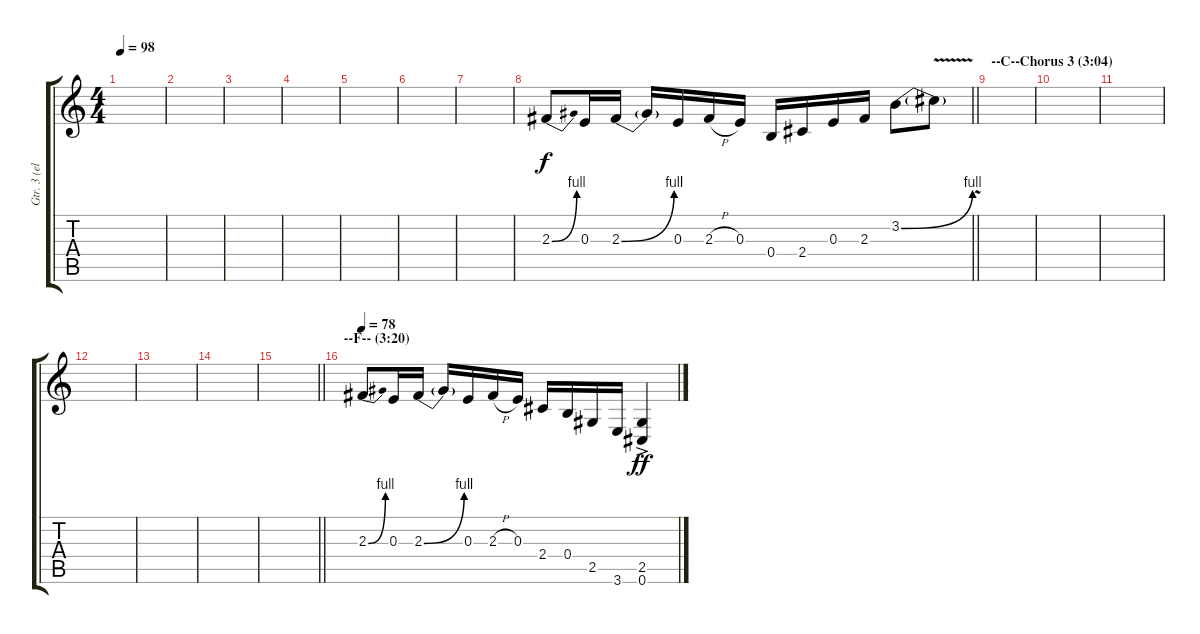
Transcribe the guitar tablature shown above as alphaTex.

\track ("Gtr. 3 (elec. w/dist.)" "Gtr. 3 (el") {instrument distortionguitar}
\staff {score tabs}
\tuning (Db4 Ab3 E3 B2 Gb2 Db2) {hide}
\ts (4 4)
\tempo 98
\clef g2
\ks c
|
|
|
|
|
|
|
\barLineRight lightlight
2.3{be (bend 0 0 60 4)}.8 0.3.16 2.3{be (bend 0 0 60 4)}.16 2.3{t}.16 0.3.16 2.3{h}.16 0.3.16 0.4.16 2.4.16 0.3.16 2.3.16 3.2{be (bend 0 0 60 4)}.8 3.2{v t}.8 |
\section ("" "--C--Chorus 3 (3:04)")
|
|
|
|
|
|
\barLineRight lightlight
|
\section ("" "--F-- (3:20)")
\tempo 78
2.3{be (bend 0 0 60 4)}.8{balance 2} 0.3.16 2.3{be (bend 0 0 60 4)}.16 2.3{t}.16 0.3.16 2.3{h}.16 0.3.16 2.4.16 0.4.16 2.5.16 3.6.16 (2.5{ac} 0.6{ac}).4{dy ff}
